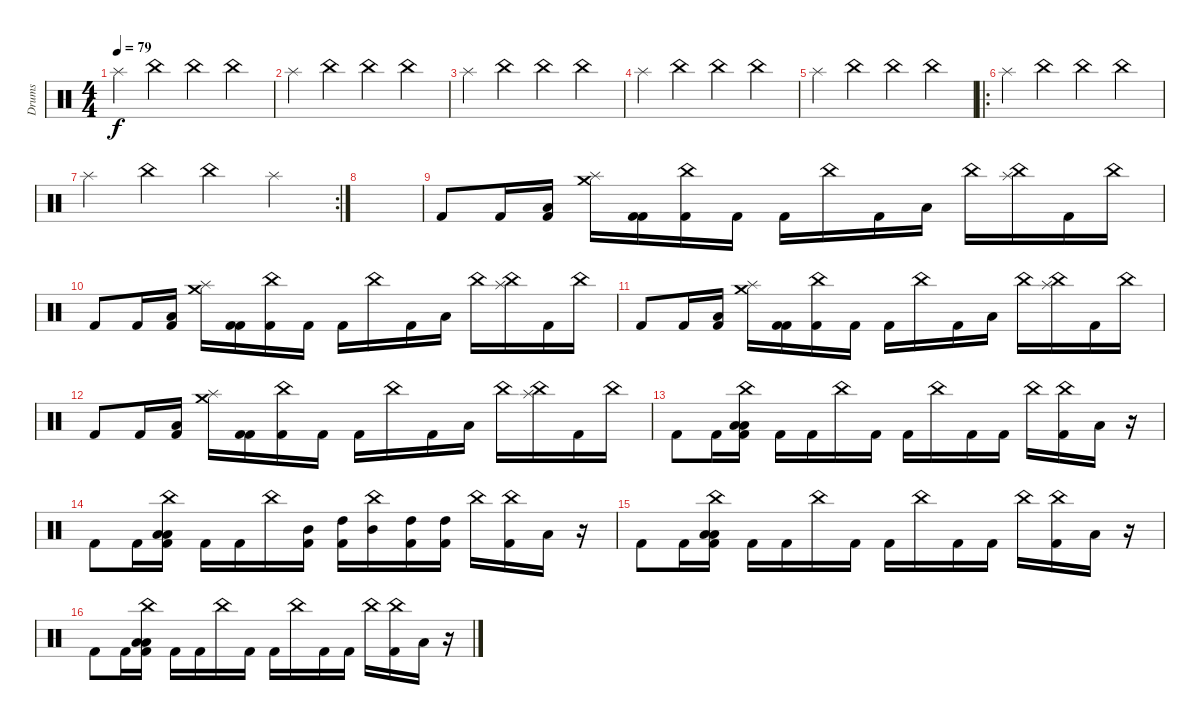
\track ("Drums" "Drums") {instrument percussion}
\staff {score}
\articulation defaults
\ts (4 4)
\tempo 79
\clef neutral
\ks c "Splash (hit)".4{dy f} "China (hit)".4 "China (hit)".4 "China (hit)".4
|
"Splash (hit)".4 "China (hit)".4 "China (hit)".4 "China (hit)".4 |
"Splash (hit)".4 "China (hit)".4 "China (hit)".4 "China (hit)".4 |
"Splash (hit)".4 "China (hit)".4 "China (hit)".4 "China (hit)".4 |
"Splash (hit)".4 "China (hit)".4 "China (hit)".4 "China (hit)".4 |
\ro "Splash (hit)".4 "China (hit)".4 "China (hit)".4 "China (hit)".4
|
\rc 2 "Splash (hit)".4 "China (hit)".4 "China (hit)".4 "Splash (hit)".4
|
|
"Kick (hit) 2".8 "Kick (hit) 2".16 ("Low Floor Tom (hit)" "Kick (hit) 2").16 ("Splash (hit)" "Crash medium (hit)").16 ("Kick (hit) 2" "Kick (hit) 2").16 ("China (hit)" "Kick (hit) 2").16 "Kick (hit) 2".16 "Kick (hit) 2".16 "China (hit)".16 "Kick (hit) 2".16 "Low Tom (hit)".16 "China (hit)".16 ("Splash (hit)" "China (hit)").16 "Kick (hit) 2".16 "China (hit)".16 |
"Kick (hit) 2".8 "Kick (hit) 2".16 ("Low Floor Tom (hit)" "Kick (hit) 2").16 ("Splash (hit)" "Crash medium (hit)").16 ("Kick (hit) 2" "Kick (hit) 2").16 ("China (hit)" "Kick (hit) 2").16 "Kick (hit) 2".16 "Kick (hit) 2".16 "China (hit)".16 "Kick (hit) 2".16 "Low Tom (hit)".16 "China (hit)".16 ("Splash (hit)" "China (hit)").16 "Kick (hit) 2".16 "China (hit)".16 |
"Kick (hit) 2".8 "Kick (hit) 2".16 ("Low Floor Tom (hit)" "Kick (hit) 2").16 ("Splash (hit)" "Crash medium (hit)").16 ("Kick (hit) 2" "Kick (hit) 2").16 ("China (hit)" "Kick (hit) 2").16 "Kick (hit) 2".16 "Kick (hit) 2".16 "China (hit)".16 "Kick (hit) 2".16 "Low Tom (hit)".16 "China (hit)".16 ("Splash (hit)" "China (hit)").16 "Kick (hit) 2".16 "China (hit)".16 |
"Kick (hit) 2".8 "Kick (hit) 2".16 ("Low Floor Tom (hit)" "Kick (hit) 2").16 ("Splash (hit)" "Crash medium (hit)").16 ("Kick (hit) 2" "Kick (hit) 2").16 ("China (hit)" "Kick (hit) 2").16 "Kick (hit) 2".16 "Kick (hit) 2".16 "China (hit)".16 "Kick (hit) 2".16 "Low Tom (hit)".16 "China (hit)".16 ("Splash (hit)" "China (hit)").16 "Kick (hit) 2".16 "China (hit)".16 |
"Kick (hit) 2".8 "Kick (hit) 2".16 ("China (hit)" "Kick (hit) 2" "Low Tom (hit)" "Low Tom (hit)").16 "Kick (hit) 2".16 "Kick (hit) 2".16 "China (hit)".16 "Kick (hit) 2".16 "Kick (hit) 2".16 "China (hit)".16 "Kick (hit) 2".16 "Kick (hit) 2".16 "China (hit)".16 ("Kick (hit) 2" "China (hit)").16 "Low Tom (hit)".16 r.16 |
"Kick (hit) 2".8 "Kick (hit) 2".16 ("China (hit)" "Kick (hit) 2" "Low Tom (hit)" "Low Tom (hit)").16 "Kick (hit) 2".16 "Kick (hit) 2".16 "China (hit)".16 ("Mid Tom (hit)" "Kick (hit) 2").16 ("High Tom (hit)" "Kick (hit) 2").16 ("Mid Tom (hit)" "China (hit)").16 ("High Tom (hit)" "Kick (hit) 2").16 ("High Tom (hit)" "Kick (hit) 2").16 "China (hit)".16 ("Kick (hit) 2" "China (hit)").16 "Low Tom (hit)".16 r.16 |
"Kick (hit) 2".8 "Kick (hit) 2".16 ("China (hit)" "Kick (hit) 2" "Low Tom (hit)" "Low Tom (hit)").16 "Kick (hit) 2".16 "Kick (hit) 2".16 "China (hit)".16 "Kick (hit) 2".16 "Kick (hit) 2".16 "China (hit)".16 "Kick (hit) 2".16 "Kick (hit) 2".16 "China (hit)".16 ("Kick (hit) 2" "China (hit)").16 "Low Tom (hit)".16 r.16 |
"Kick (hit) 2".8 "Kick (hit) 2".16 ("China (hit)" "Kick (hit) 2" "Low Tom (hit)" "Low Tom (hit)").16 "Kick (hit) 2".16 "Kick (hit) 2".16 "China (hit)".16 "Kick (hit) 2".16 "Kick (hit) 2".16 "China (hit)".16 "Kick (hit) 2".16 "Kick (hit) 2".16 "China (hit)".16 ("Kick (hit) 2" "China (hit)").16 "Low Tom (hit)".16 r.16
